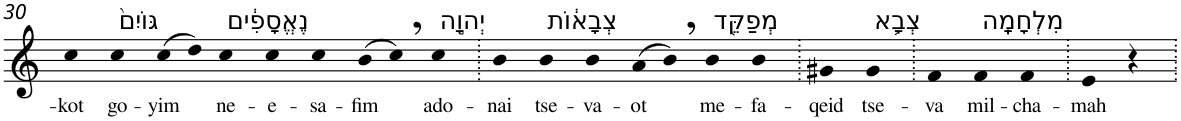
**kern	**text
*part1	*part1
*staff1	*staff1
*I"Piano	*
*I'Pno	*
!!LO:PB:g=z
*clefG2	*
*k[]	*
=30	=30
!	!LO:LY:b
4cc	-kot
!LO:TX:a:t=גּוֹיִם֙	!
!	!LO:LY:b
4cc	go-
!	!LO:LY:b
(8cc	-yim
8dd)	.
!LO:TX:a:t=נֶאֱסָפִ֔ים	!
!	!LO:LY:b
4cc	ne-
!	!LO:LY:b
4cc	-e-
!	!LO:LY:b
4cc	-sa-
!	!LO:LY:b
(8b	-fim
8cc,)	.
!LO:TX:a:t=יְהוָ֣ה	!
!	!LO:LY:b
4cc	ado-
=31.	=31.
!	!LO:LY:b
4b	-nai
!LO:TX:a:t=צְבָא֔וֹת	!
!	!LO:LY:b
4b	tse-
!	!LO:LY:b
4b	-va-
!	!LO:LY:b
(8a	-ot
8b,)	.
!LO:TX:a:t=מְפַקֵּ֖ד	!
!	!LO:LY:b
4b	me-
!	!LO:LY:b
4b	-fa-
=32.	=32.
!	!LO:LY:b
4g#X	-qeid
!LO:TX:a:t=צְבָ֥א	!
!	!LO:LY:b
4g#	tse-
=33.	=33.
!	!LO:LY:b
4f	-va
!LO:TX:a:t=מִלְחָמָֽה	!
!	!LO:LY:b
4f	mil-
!	!LO:LY:b
4f	-cha-
=34.	=34.
!	!LO:LY:b
4e	-mah
4r	.
=.	=.
*-	*-
